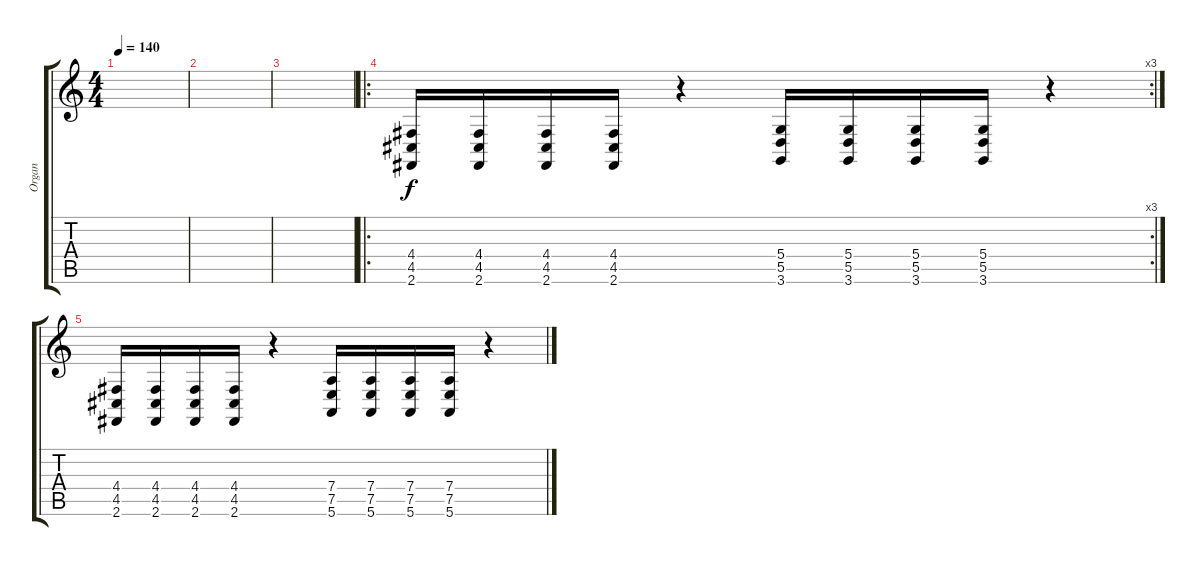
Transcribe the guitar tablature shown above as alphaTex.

\track ("Organ" "Organ") {instrument churchorgan}
\staff {score tabs}
\tuning (E4 B3 G3 D3 A2 E2) {hide}
\ts (4 4)
\tempo 140
\clef g2
\ks c
|
|
|
\ro
\rc 3
(4.4 4.5 2.6).16 (4.4 4.5 2.6).16 (4.4 4.5 2.6).16 (4.4 4.5 2.6).16 r.4 (5.4 5.5 3.6).16 (5.4 5.5 3.6).16 (5.4 5.5 3.6).16 (5.4 5.5 3.6).16 r.4 |
(4.4 4.5 2.6).16 (4.4 4.5 2.6).16 (4.4 4.5 2.6).16 (4.4 4.5 2.6).16 r.4 (7.4 7.5 5.6).16 (7.4 7.5 5.6).16 (7.4 7.5 5.6).16 (7.4 7.5 5.6).16 r.4
